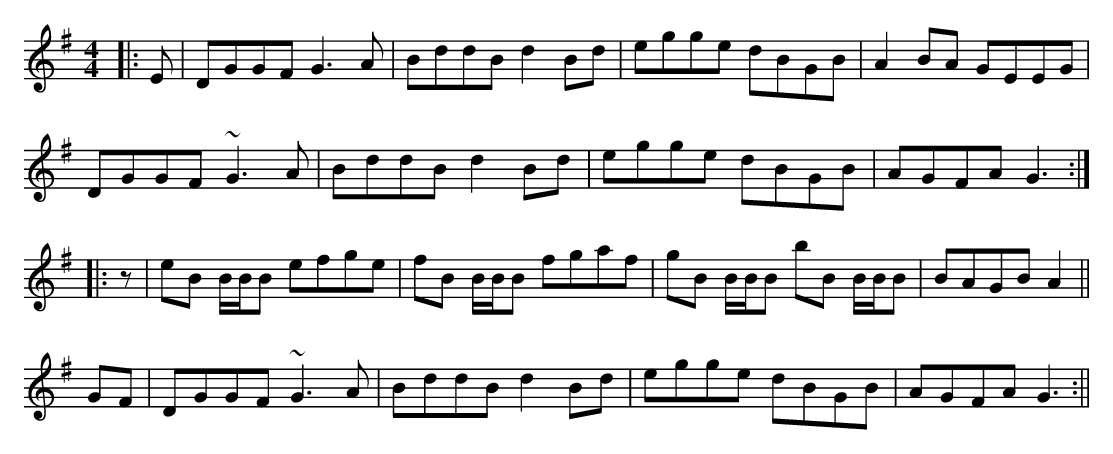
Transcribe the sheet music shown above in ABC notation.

X:1
M:4/4
K:G
|: E| DGGF G3A|BddB d2Bd|egge dBGB|A2BA GEEG|
DGGF ~G3A|BddB d2Bd|egge dBGB| AGFA G3:|
|:z|eB /B/B/B efge|fB /B/B/B fgaf|gB /B/B/B bB /B/B/B | BAGB A2 ||
 GF |DGGF ~G3A|BddB d2Bd|egge dBGB| AGFA G3 :||
